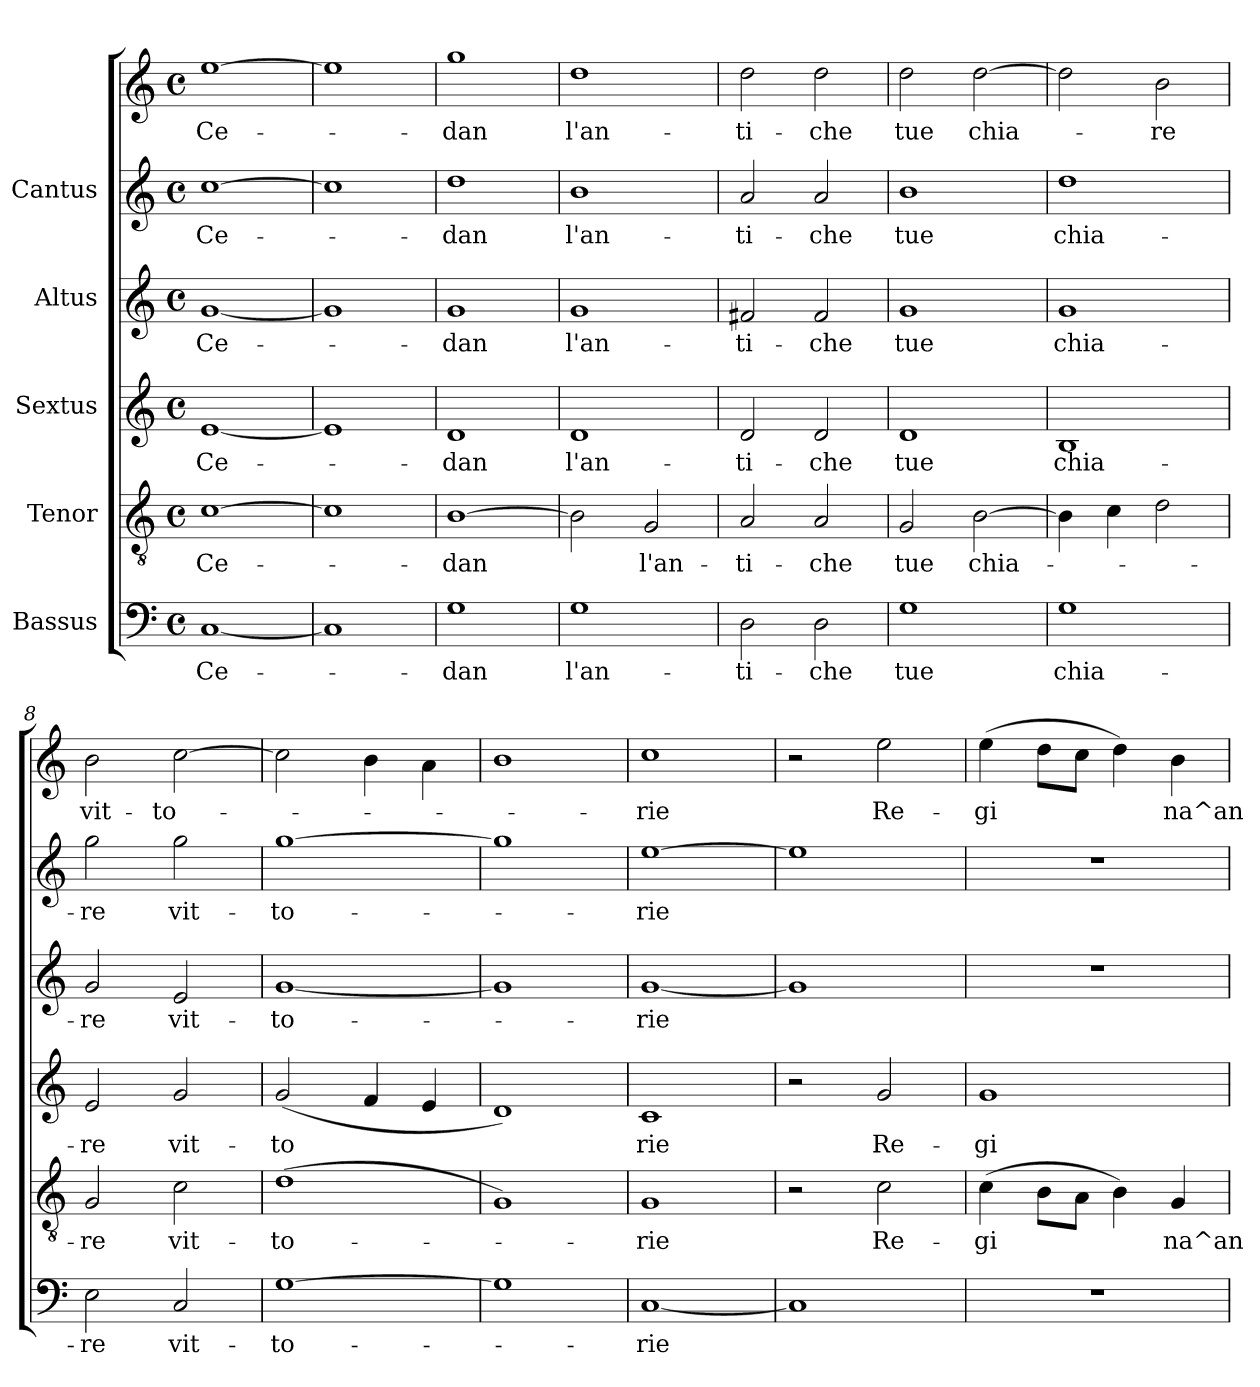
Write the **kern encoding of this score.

**kern	**text	**kern	**text	**kern	**text	**kern	**text	**kern	**text	**kern	**text
*part5	*part5	*part4	*part4	*part3	*part3	*part2	*part2	*part1	*part1	*part1	*part1
*staff6	*staff6	*staff5	*staff5	*staff4	*staff4	*staff3	*staff3	*staff2	*staff2	*staff1	*staff1
*I"Bassus	*	*I"Tenor	*	*I"Sextus	*	*I"Altus	*	*I"Cantus	*	*	*
!!LO:PB:g=z
*stria5	*	*stria5	*	*stria5	*	*stria5	*	*stria5	*	*stria5	*
*clefF4	*	*clefGv2	*	*clefG2	*	*clefG2	*	*clefG2	*	*clefG2	*
*M4/4	*	*M4/4	*	*M4/4	*	*M4/4	*	*M4/4	*	*M4/4	*
*met(c)	*	*met(c)	*	*met(c)	*	*met(c)	*	*met(c)	*	*met(c)	*
*MM168	*	*MM168	*	*MM168	*	*MM168	*	*MM168	*	*MM168	*
=1	=1	=1	=1	=1	=1	=1	=1	=1	=1	=1	=1
!	!LO:LY:b:cj	!	!LO:LY:b:cj	!	!LO:LY:b:cj	!	!LO:LY:b:cj	!	!LO:LY:b:cj	!	!LO:LY:b:cj
[<1C	Ce-	[>1c	Ce-	[<1e	Ce-	[<1g	Ce-	[>1cc	-Ce-	[>1ee	Ce-
=2	=2	=2	=2	=2	=2	=2	=2	=2	=2	=2	=2
1C]	.	1c]	.	1e]	.	1g]	.	1cc]	.	1ee]	.
=3	=3	=3	=3	=3	=3	=3	=3	=3	=3	=3	=3
!	!LO:LY:b:cj	!	!LO:LY:b:cj	!	!LO:LY:b:cj	!	!LO:LY:b:cj	!	!LO:LY:b:cj	!	!LO:LY:b:cj
1G	-dan	[>1B	-dan	1d	-dan	1g	-dan	1dd	dan	1gg	-dan
=4	=4	=4	=4	=4	=4	=4	=4	=4	=4	=4	=4
!	!LO:LY:b:cj	!	!LO:LY:b:cj	!	!LO:LY:b:cj	!	!LO:LY:b:cj	!	!LO:LY:b:cj	!	!LO:LY:b:cj
1G	l'an-	2B\]	.	1d	l'an-	1g	l'an-	1b	-l'an-	1dd	l'an-
!	!	!	!LO:LY:b:cj	!	!	!	!	!	!	!	!
.	.	2G/	l'an-	.	.	.	.	.	.	.	.
=5	=5	=5	=5	=5	=5	=5	=5	=5	=5	=5	=5
!	!LO:LY:b:cj	!	!LO:LY:b:cj	!	!LO:LY:b:cj	!	!LO:LY:b:cj	!	!LO:LY:b:cj	!	!LO:LY:b:cj
2D\	-ti-	2A/	-ti-	2d/	-ti-	2f#X/	-ti-	2a/	ti-	2dd\	-ti-
!	!LO:LY:b:cj	!	!LO:LY:b:cj	!	!LO:LY:b:cj	!	!LO:LY:b:cj	!	!LO:LY:b:cj	!	!LO:LY:b:cj
2D\	-che	2A/	-che	2d/	-che	2f#/	-che	2a/	-che	2dd\	-che
=6	=6	=6	=6	=6	=6	=6	=6	=6	=6	=6	=6
!	!LO:LY:b:cj	!	!LO:LY:b:cj	!	!LO:LY:b:cj	!	!LO:LY:b:cj	!	!LO:LY:b:cj	!	!LO:LY:b:cj
1G	tue	2G/	tue	1d	tue	1g	tue	1b	-tue	2dd\	tue
!	!	!	!LO:LY:b:cj	!	!	!	!	!	!	!	!LO:LY:b:cj
.	.	[>2B\	chia-	.	.	.	.	.	.	[>2dd\	chia-
=7	=7	=7	=7	=7	=7	=7	=7	=7	=7	=7	=7
!	!LO:LY:b:cj	!	!	!	!LO:LY:b:cj	!	!LO:LY:b:cj	!	!LO:LY:b:cj	!	!LO:LY:b:cj
1G	chia-	4B\]	.	1B	chia-	1g	chia-	1dd	chia-	2dd\]	.
.	.	4c\	.	.	.	.	.	.	.	.	.
!	!	!	!	!	!	!	!	!	!	!	!LO:LY:b:cj
.	.	2d\	.	.	.	.	.	.	.	2b\	re
=8	=8	=8	=8	=8	=8	=8	=8	=8	=8	=8	=8
!	!LO:LY:b:cj	!	!LO:LY:b:cj	!	!LO:LY:b:cj	!	!LO:LY:b:cj	!	!LO:LY:b:cj	!	!LO:LY:b:cj
2E\	-re	2G/	-re	2e/	-re	2g/	-re	2gg\	-re	2b\	-vit-
!	!LO:LY:b:cj	!	!LO:LY:b:cj	!	!LO:LY:b:cj	!	!LO:LY:b:cj	!	!LO:LY:b:cj	!	!LO:LY:b:cj
2C/	vit-	2c\	vit-	2g/	vit-	2e/	vit-	2gg\	vit-	[>2cc\	-to-
!!LO:LB:g=z
=9	=9	=9	=9	=9	=9	=9	=9	=9	=9	=9	=9
!	!LO:LY:b:cj	!	!LO:LY:b:cj	!	!LO:LY:b:cj	!	!LO:LY:b:cj	!	!LO:LY:b:cj	!	!
[>1G	-to-	(>1d	-to-	(<2g/	-to-	[<1g	-to-	[>1gg	-to-	2cc\]	.
!	!	!	!	!	!LO:LY:b:cj	!	!	!	!	!	!
.	.	.	.	4f/	--	.	.	.	.	4b\	.
!	!	!	!	!	!LO:LY:b:cj	!	!	!	!	!	!
.	.	.	.	4e/	--	.	.	.	.	4a\	.
=10	=10	=10	=10	=10	=10	=10	=10	=10	=10	=10	=10
1G]	.	1G)	.	1d)	.	1g]	.	1gg]	.	1b	.
=11	=11	=11	=11	=11	=11	=11	=11	=11	=11	=11	=11
!	!LO:LY:b:cj	!	!LO:LY:b:cj	!	!LO:LY:b:cj	!	!LO:LY:b:cj	!	!LO:LY:b:cj	!	!LO:LY:b:cj
[<1C	-rie	1G	-rie	1c	-rie	[<1g	-rie	[>1ee	rie	1cc	-rie
=12	=12	=12	=12	=12	=12	=12	=12	=12	=12	=12	=12
1C]	.	2r	.	2r	.	1g]	.	1ee]	.	2r	.
!	!	!	!LO:LY:b:cj	!	!LO:LY:b:cj	!	!	!	!	!	!LO:LY:b:cj
.	.	2c\	Re-	2g/	Re-	.	.	.	.	2ee\	Re-
=13	=13	=13	=13	=13	=13	=13	=13	=13	=13	=13	=13
!	!	!	!LO:LY:b:cj	!	!LO:LY:b:cj	!	!	!	!	!	!LO:LY:b:cj
1r	.	(>4c\	-gi-	1g	-gi-	1r	.	1r	.	(>4ee\	-gi-
!	!	!	!LO:LY:b:cj	!	!	!	!	!	!	!	!LO:LY:b:cj
.	.	8B\L	-	.	.	.	.	.	.	8dd\L	-
!	!	!	!LO:LY:b:cj	!	!	!	!	!	!	!	!LO:LY:b:cj
.	.	8A\J	.	.	.	.	.	.	.	8cc\J	.
!	!	!	!LO:LY:b:cj	!	!	!	!	!	!	!	!LO:LY:b:cj
.	.	4B\)	.	.	.	.	.	.	.	4dd\)	.
!	!	!	!LO:LY:b:cj	!	!	!	!	!	!	!	!LO:LY:b:cj
.	.	4G/	na^an-	.	.	.	.	.	.	4b\	na^an-
=	=	=	=	=	=	=	=	=	=	=	=
*-	*-	*-	*-	*-	*-	*-	*-	*-	*-	*-	*-
